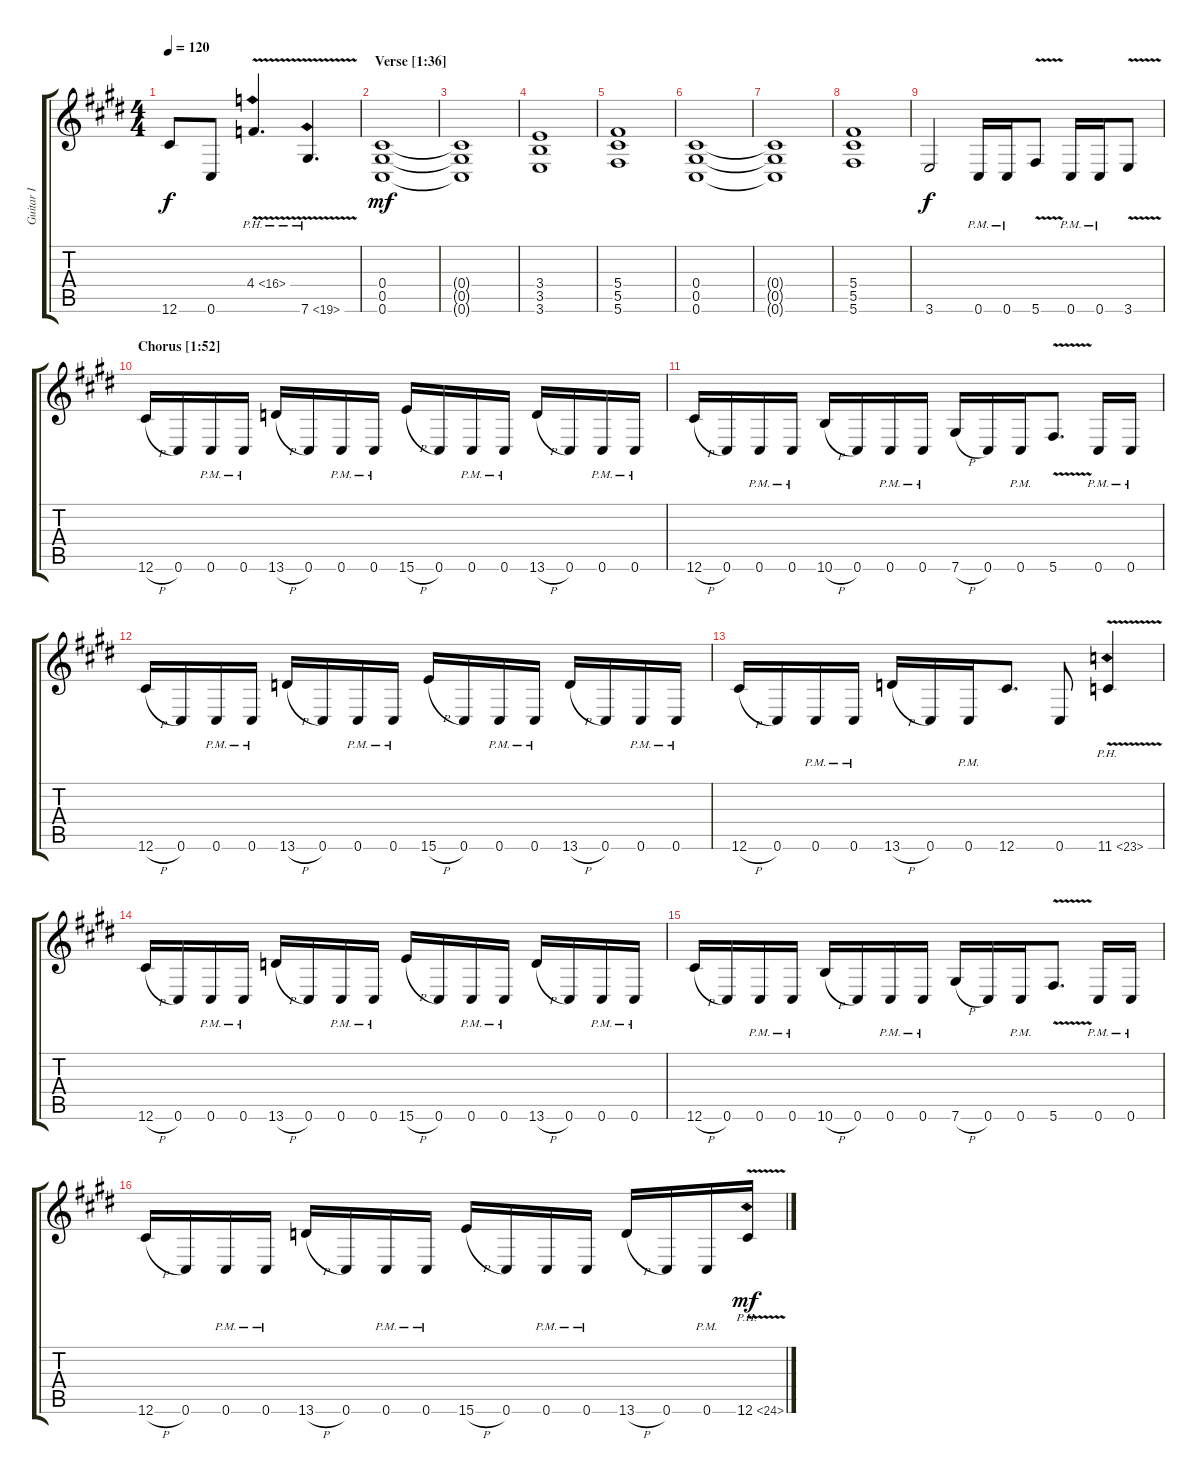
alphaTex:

\track ("Guitar I" "Guitar I") {instrument distortionguitar}
\staff {score tabs}
\tuning (Eb4 Bb3 Gb3 Db3 Ab2 Db2) {hide}
\ts (4 4)
\tempo 120
\clef g2
\ks c#minor
12.6{t}.8{dy f} 0.6.8 4.4{ph 12 v}.4{d} 7.6{ph 12 v}.4{d} |
\section ("" "Verse [1:36]")
(0.4 0.5 0.6).1{dy mf} |
(0.4{t} 0.5{t} 0.6{t}).1 |
(3.4 3.5 3.6).1 |
(5.4 5.5 5.6).1 |
(0.4 0.5 0.6).1 |
(0.4{t} 0.5{t} 0.6{t}).1 |
(5.4 5.5 5.6).1 |
3.6.2{dy f} 0.6{pm}.16 0.6{pm}.16 5.6{v}.8 0.6{pm}.16 0.6{pm}.16 3.6{v}.8 |
\section ("" "Chorus [1:52]")
12.6{h}.16 0.6.16 0.6{pm}.16 0.6{pm}.16 13.6{h}.16 0.6.16 0.6{pm}.16 0.6{pm}.16 15.6{h}.16 0.6.16 0.6{pm}.16 0.6{pm}.16 13.6{h}.16 0.6.16 0.6{pm}.16 0.6{pm}.16 |
12.6{h}.16 0.6.16 0.6{pm}.16 0.6{pm}.16 10.6{h}.16 0.6.16 0.6{pm}.16 0.6{pm}.16 7.6{h}.16 0.6.16 0.6{pm}.16 5.6{v}.8{d} 0.6{pm}.16 0.6{pm}.16 |
12.6{h}.16 0.6.16 0.6{pm}.16 0.6{pm}.16 13.6{h}.16 0.6.16 0.6{pm}.16 0.6{pm}.16 15.6{h}.16 0.6.16 0.6{pm}.16 0.6{pm}.16 13.6{h}.16 0.6.16 0.6{pm}.16 0.6{pm}.16 |
12.6{h}.16 0.6.16 0.6{pm}.16 0.6{pm}.16 13.6{h}.16 0.6.16 0.6{pm}.16 12.6.8{d} 0.6.8 11.6{ph 12 v}.4 |
12.6{h}.16 0.6.16 0.6{pm}.16 0.6{pm}.16 13.6{h}.16 0.6.16 0.6{pm}.16 0.6{pm}.16 15.6{h}.16 0.6.16 0.6{pm}.16 0.6{pm}.16 13.6{h}.16 0.6.16 0.6{pm}.16 0.6{pm}.16 |
12.6{h}.16 0.6.16 0.6{pm}.16 0.6{pm}.16 10.6{h}.16 0.6.16 0.6{pm}.16 0.6{pm}.16 7.6{h}.16 0.6.16 0.6{pm}.16 5.6{v}.8{d} 0.6{pm}.16 0.6{pm}.16 |
12.6{h}.16 0.6.16 0.6{pm}.16 0.6{pm}.16 13.6{h}.16 0.6.16 0.6{pm}.16 0.6{pm}.16 15.6{h}.16 0.6.16 0.6{pm}.16 0.6{pm}.16 13.6{h}.16 0.6.16 0.6{pm}.16 12.6{ph 12 v}.16{dy mf}
